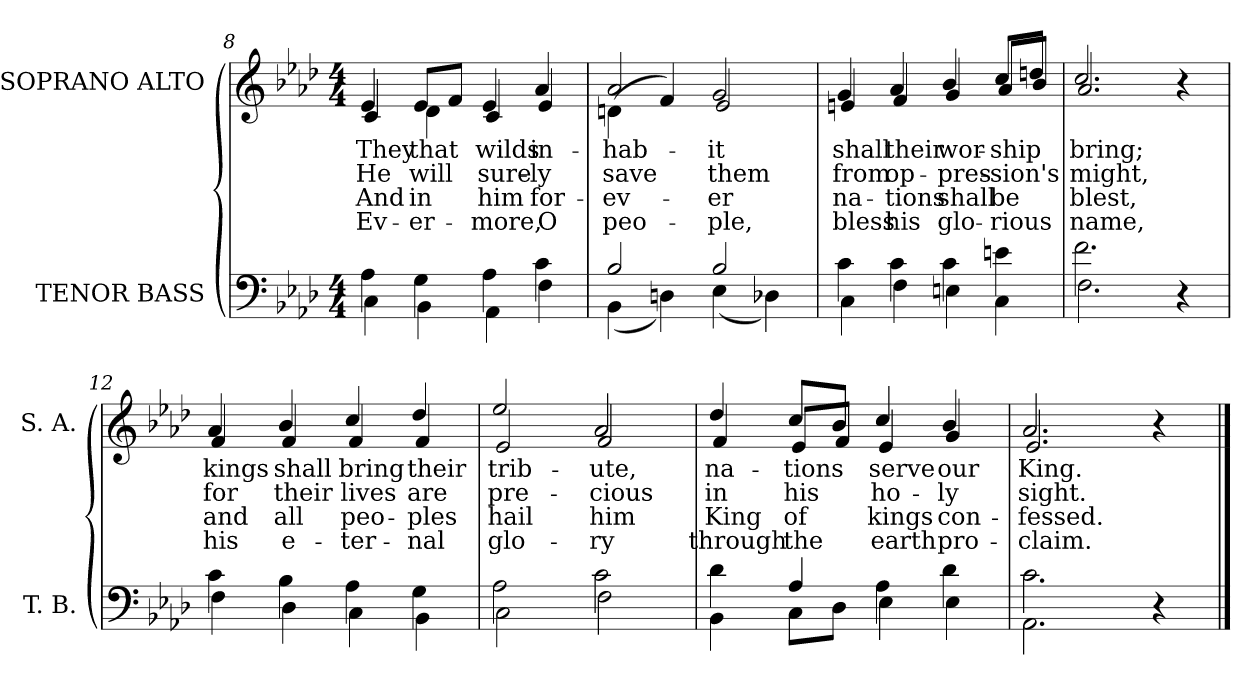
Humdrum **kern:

**kern	**kern	**text	**text	**text	**text
*part2	*part1	*part1	*part1	*part1	*part1
*staff2	*staff1	*staff1	*staff1	*staff1	*staff1
*I"TENOR BASS	*I"SOPRANO ALTO	*	*	*	*
*I'T. B.	*I'S. A.	*	*	*	*
!!LO:LB:g=z
*clefF4	*clefG2	*	*	*	*
*k[b-e-a-d-]	*k[b-e-a-d-]	*	*	*	*
*A-:	*A-:	*	*	*	*
*M4/4	*M4/4	*	*	*	*
=8	=8	=8	=8	=8	=8
*^	*	*	*	*	*
!	!	!	!LO:LY:b:color=#000000	!LO:LY:b:color=#000000	!LO:LY:b:color=#000000	!LO:LY:b:color=#000000
*	*	*^	*	*	*	*
4A-i\	4Ci\	4e-i/	4ci/	They	He	And	Ev-
!	!	!	!	!LO:LY:b:color=#000000	!LO:LY:b:color=#000000	!LO:LY:b:color=#000000	!LO:LY:b:color=#000000
4Gi\	4BB-i\	8e-i/L	4d-i\	that	will	in	-er-
.	.	8fi/J	.	.	.	.	.
!	!	!	!	!LO:LY:b:color=#000000	!LO:LY:b:color=#000000	!LO:LY:b:color=#000000	!LO:LY:b:color=#000000
4A-i\	4AA-i\	4e-i/	4ci/	wilds	sure-	him	-more,
!	!	!	!	!LO:LY:b:color=#000000	!LO:LY:b:color=#000000	!LO:LY:b:color=#000000	!LO:LY:b:color=#000000
4ci\	4Fi\	4a-i/	4e-i/	in-	-ly	for-	O
=9	=9	=9	=9	=9	=9	=9	=9
!	!	!	!	!LO:LY:b:color=#000000	!LO:LY:b:color=#000000	!LO:LY:b:color=#000000	!LO:LY:b:color=#000000
2B-i/	(4BB-i\	2a-i/	(4dni\	-hab-	save	-ev-	peo-
.	4Dni\)	.	4fi/)	.	.	.	.
!	!	!	!	!LO:LY:b:color=#000000	!LO:LY:b:color=#000000	!LO:LY:b:color=#000000	!LO:LY:b:color=#000000
2B-i/	(4E-i\	2gi/	2e-i/	-it	them	-er	-ple,
.	4D-Xi\)	.	.	.	.	.	.
=10	=10	=10	=10	=10	=10	=10	=10
!	!	!	!	!LO:LY:b:color=#000000	!LO:LY:b:color=#000000	!LO:LY:b:color=#000000	!LO:LY:b:color=#000000
4ci\	4Ci\	4gi/	4eni/	shall	from	na-	bless
!	!	!	!	!LO:LY:b:color=#000000	!LO:LY:b:color=#000000	!LO:LY:b:color=#000000	!LO:LY:b:color=#000000
4ci\	4Fi\	4a-i/	4fi/	their	op-	-tions	his
!	!	!	!	!LO:LY:b:color=#000000	!LO:LY:b:color=#000000	!LO:LY:b:color=#000000	!LO:LY:b:color=#000000
4ci\	4Eni\	4b-i/	4gi/	wor-	-pres-	shall	glo-
!	!	!	!	!LO:LY:b:color=#000000	!LO:LY:b:color=#000000	!LO:LY:b:color=#000000	!LO:LY:b:color=#000000
4eni\	4Ci\	8cci/L	8a-i/L	-ship	-sion's	be	-rious
.	.	8ddni/J	8b-i/J	.	.	.	.
=11	=11	=11	=11	=11	=11	=11	=11
!	!	!	!	!LO:LY:b:color=#000000	!LO:LY:b:color=#000000	!LO:LY:b:color=#000000	!LO:LY:b:color=#000000
2.fi\	2.Fi\	2.cci/	2.a-i/	bring;	might,	blest,	name,
4r	4ryy	4r	4ryy	.	.	.	.
!!LO:LB:g=z	!!
=12	=12	=12	=12	=12	=12	=12	=12
!	!	!	!	!LO:LY:b:color=#000000	!LO:LY:b:color=#000000	!LO:LY:b:color=#000000	!LO:LY:b:color=#000000
4ci\	4Fi\	4a-i/	4fi/	kings	for	and	his
!	!	!	!	!LO:LY:b:color=#000000	!LO:LY:b:color=#000000	!LO:LY:b:color=#000000	!LO:LY:b:color=#000000
4B-i\	4D-i\	4b-i/	4fi/	shall	their	all	e-
!	!	!	!	!LO:LY:b:color=#000000	!LO:LY:b:color=#000000	!LO:LY:b:color=#000000	!LO:LY:b:color=#000000
4A-i\	4Ci\	4cci/	4fi/	bring	lives	peo-	-ter-
!	!	!	!	!LO:LY:b:color=#000000	!LO:LY:b:color=#000000	!LO:LY:b:color=#000000	!LO:LY:b:color=#000000
4Gi\	4BB-i\	4dd-i/	4fi/	their	are	-ples	-nal
=13	=13	=13	=13	=13	=13	=13	=13
!	!	!	!	!LO:LY:b:color=#000000	!LO:LY:b:color=#000000	!LO:LY:b:color=#000000	!LO:LY:b:color=#000000
2A-i\	2Ci\	2ee-i/	2e-i/	trib-	pre-	hail	glo-
!	!	!	!	!LO:LY:b:color=#000000	!LO:LY:b:color=#000000	!LO:LY:b:color=#000000	!LO:LY:b:color=#000000
2ci\	2Fi\	2a-i/	2fi/	-ute,	-cious	him	-ry
=14	=14	=14	=14	=14	=14	=14	=14
!	!	!	!	!LO:LY:b:color=#000000	!LO:LY:b:color=#000000	!LO:LY:b:color=#000000	!LO:LY:b:color=#000000
4d-i\	4BB-i\	4dd-i/	4fi/	na-	in	King	through
!	!	!	!	!LO:LY:b:color=#000000	!LO:LY:b:color=#000000	!LO:LY:b:color=#000000	!LO:LY:b:color=#000000
4A-i/	8Ci\L	8cci/L	8e-i/L	-tions	his	of	the
.	8D-i\J	8b-i/J	8fi/J	.	.	.	.
!	!	!	!	!LO:LY:b:color=#000000	!LO:LY:b:color=#000000	!LO:LY:b:color=#000000	!LO:LY:b:color=#000000
4A-i\	4E-i\	4cci/	4e-i/	serve	ho-	kings	earth
!	!	!	!	!LO:LY:b:color=#000000	!LO:LY:b:color=#000000	!LO:LY:b:color=#000000	!LO:LY:b:color=#000000
4d-i\	4E-i\	4b-i/	4gi/	our	-ly	con-	pro-
=15	=15	=15	=15	=15	=15	=15	=15
!	!	!	!	!LO:LY:b:color=#000000	!LO:LY:b:color=#000000	!LO:LY:b:color=#000000	!LO:LY:b:color=#000000
2.ci\	2.AA-i\	2.a-i/	2.e-i/	King.	sight.	-fessed.	-claim.
4r	4ryy	4r	4ryy	.	.	.	.
*v	*v	*	*	*	*	*	*
*	*v	*v	*	*	*	*
==	==	==	==	==	==
*-	*-	*-	*-	*-	*-
